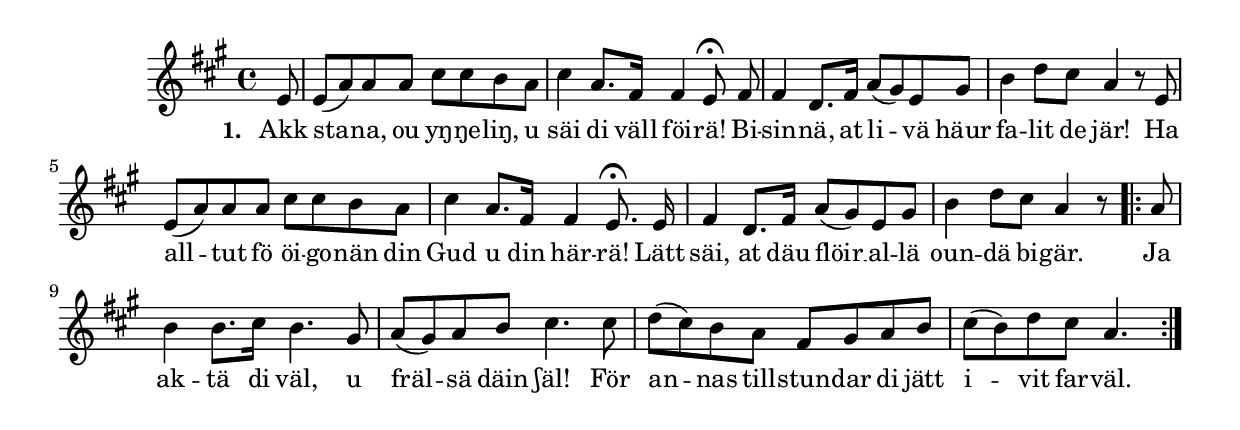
{
\time 4/4
\key a \major

\partial 8
 e'8  | 
 e'-( a'-) a' a' cis'' cis'' b' a'  | 
 cis''4 a'8. fis'16 fis'4 e'8-\fermata\noBeam fis'  | 
 fis'4 d'8. fis'16 a'8-( gis'-) e' gis'  | 
 b'4 d''8 cis'' a'4 r8 e'  | 
 e'-( a'-) a' a' cis'' cis'' b' a'  | 
 cis''4 a'8. fis'16 fis'4 e'8.-\fermata\noBeam e'16  | 
 fis'4 d'8. fis'16 a'8-( gis'-) e' gis'  | 
 b'4 d''8 cis'' a'4 r8 
\repeat volta 2 { 
 a'  | 
 b'4 b'8. cis''16 b'4. gis'8  | 
 a'-( gis'-) a' b' cis''4. cis''8  | 
 d''-( cis''-) b' a' fis' gis' a' b'  | 
 cis''-( b'-) d'' cis'' a'4.
 } %( endrepeat )% 
 }
 \addlyrics {
     \set stanza = #"1. "
     Akk sta --  -- na, ou yŋ -- ŋe -- liŋ, u säi di väll föi -- rä! Bi -- 
     sin -- nä, at li --  -- vä häur fa -- lit de jär! Ha all --  -- tut fö öi -- go -- nän din
     Gud u din här -- rä! Lätt säi, at däu flöir __ al -- lä
     oun -- dä bi -- gär. Ja ak -- tä di väl, u fräl --  -- sä däin ʃäl! För
     an --  -- nas till -- stun -- dar di jätt i --  -- vit far -- väl.
}
